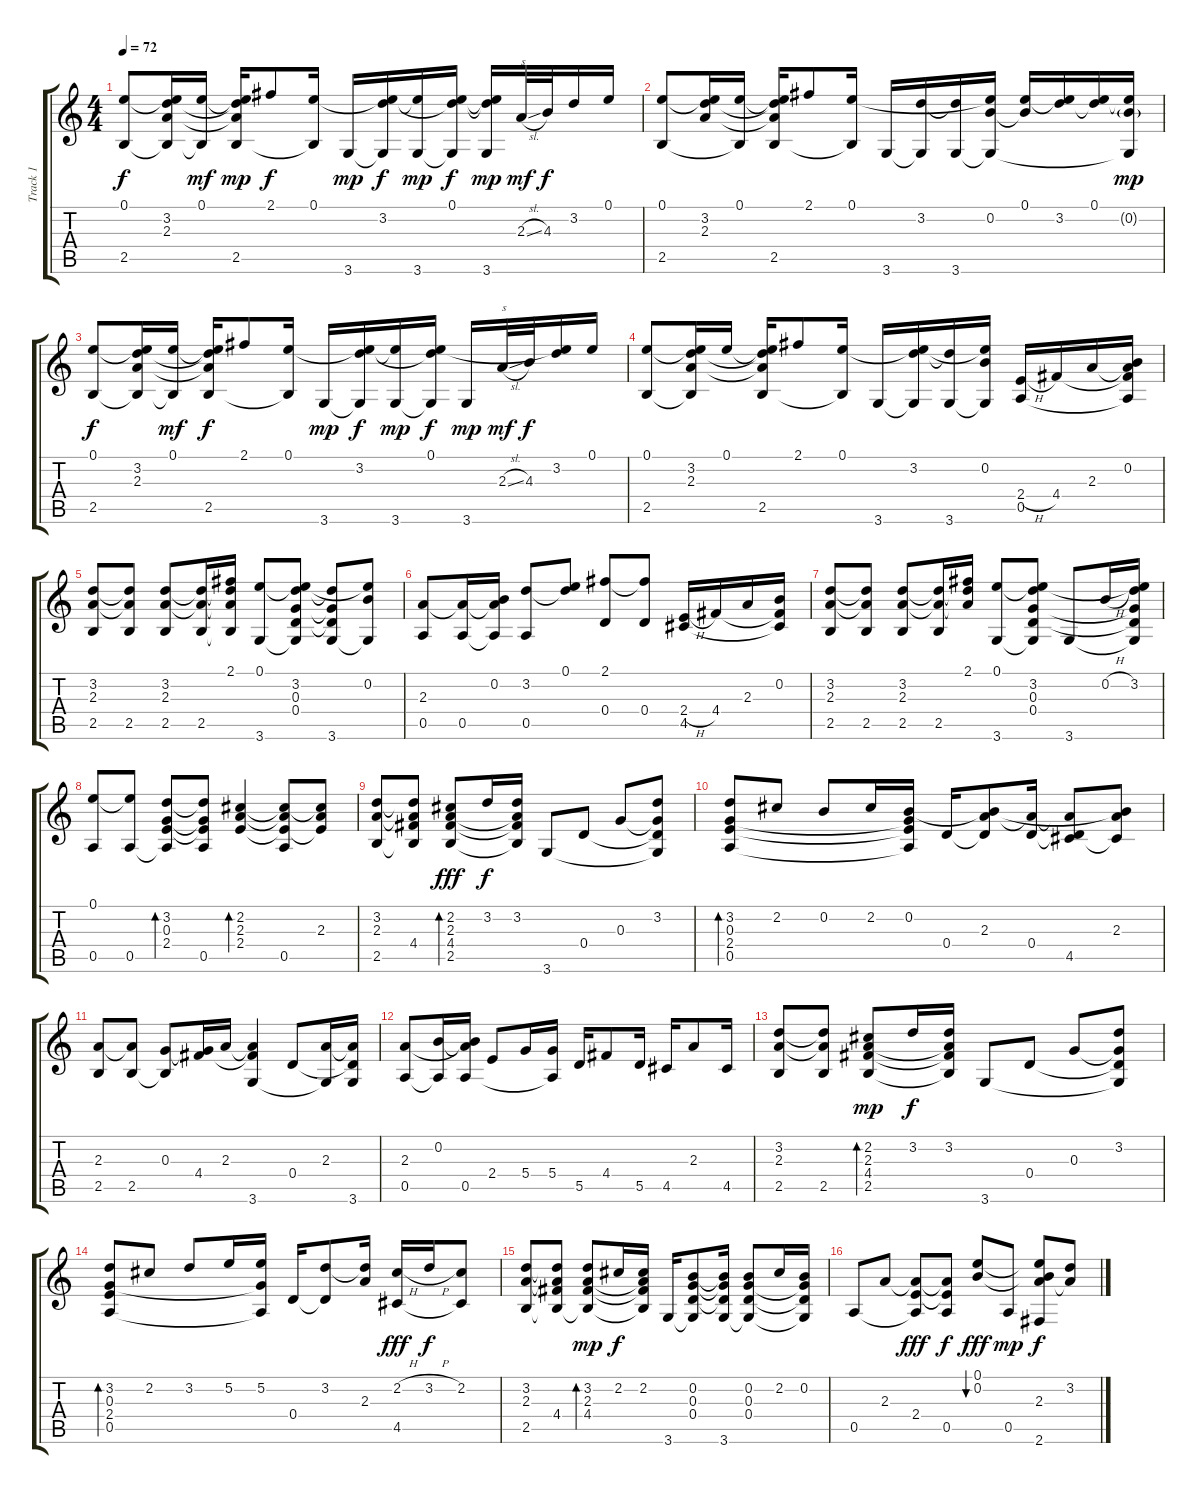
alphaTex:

\track ("Track 1" "Track 1") {instrument acousticguitarsteel}
\staff {score tabs}
\tuning (E4 B3 G3 D3 A2 E2) {hide}
\ts (4 4)
\tempo 72
\clef g2
\ks c
(0.1 2.5).8{dy f instrument acousticguitarsteel} (0.1{t} 3.2 2.3 2.5{t}).16 (0.1 2.5{t}).16{dy mf} (0.1{t} 3.2{t} 2.3{t} 2.5).16{dy mp} 2.1.8{dy f} (0.1 2.5{t}).16 3.6.16{dy mp} (0.1{t} 3.2 3.6{t}).16{dy f} (0.1{t} 3.6).16{dy mp} (0.1 3.2{t} 3.6{t}).16{dy f} (0.1{t} 3.2{t} 3.6).16{dy mp} 2.3{sl}.32{txt "s" dy mf} 4.3.32{dy f} 3.2.16 0.1.16 |
(0.1 2.5).8 (0.1{t} 3.2 2.3).16 (0.1 2.5{t}).16 (0.1{t} 3.2{t} 2.3{t} 2.5).16 2.1.8 (0.1 2.5{t}).16 3.6.16 (3.2 3.6{t}).16 (3.2{t} 3.6).16 (0.1{t} 0.2 3.6{t}).16 (0.1 0.2{t}).16 (0.1{t} 3.2).16 (0.1 3.2{t}).16 (0.1{t} 0.2{g} 3.6{t}).16{dy mp} |
(0.1 2.5).8{dy f} (0.1{t} 3.2 2.3 2.5{t}).16 (0.1 2.5{t}).16{dy mf} (0.1{t} 3.2{t} 2.3{t} 2.5).16{dy f} 2.1.8 (0.1 2.5{t}).16 3.6.16{dy mp} (0.1{t} 3.2 3.6{t}).16{dy f} (0.1{t} 3.6).16{dy mp} (0.1 3.2{t} 3.6{t}).16{dy f} 3.6.16{dy mp} 2.3{sl}.32{txt "s" dy mf} 4.3.32{dy f} (0.1{t} 3.2).16 0.1.16 |
(0.1 2.5).8 (0.1{t} 3.2 2.3 2.5{t}).16 0.1.16 (0.1{t} 3.2{t} 2.3{t} 2.5).16 2.1.8 (0.1 2.5{t}).16 3.6.16 (0.1{t} 3.2 3.6{t}).16 (3.2{t} 3.6).16 (0.1{t} 0.2 3.6{t}).16 (2.4{h} 0.5).16 4.4.16 2.3.16 (0.2 2.3{t} 4.4{t} 0.5{t}).16 |
(3.2 2.3 2.5).8 (3.2{t} 2.3{t} 2.5).8 (3.2 2.3 2.5).8 (3.2{t} 2.3{t} 2.5).16 (2.1 3.2{t} 2.3{t} 2.5{t}).16 (0.1 3.6).8 (0.1{t} 3.2 0.3 0.4 3.6{t}).8 (3.2{t} 0.3{t} 0.4{t} 3.6).8 (0.1{t} 0.2 3.6{t}).8 |
(2.3 0.5).8 (2.3{t} 0.5).16 (0.2 2.3{t} 0.5{t}).16 (3.2 0.5).8 (0.1 3.2{t}).8 (2.1 0.4).8 (2.1{t} 0.4).8 (2.4{h} 4.5).16 4.4.16 2.3.16 (0.2 4.4{t} 4.5{t}).16 |
(3.2 2.3 2.5).8 (3.2{t} 2.3{t} 2.5).8 (3.2 2.3 2.5).8 (3.2{t} 2.3{t} 2.5).16 (2.1 3.2{t} 2.3{t}).16 (0.1 3.6).8 (0.1{t} 3.2 0.3 0.4 3.6{t}).8 3.6.8 0.2{h}.16 (0.1{t} 3.2 0.3{t} 0.4{t} 3.6{t}).16 |
(0.1 0.5).8 (0.1{t} 0.5).8 (3.2 0.3 2.4 0.5{t}).8{bd 60} (3.2{t} 0.3{t} 2.4{t} 0.5).8 (2.2 2.3 2.4).4{bd 240} (2.2{t} 2.3{t} 2.4{t} 0.5).8 (2.2{t} 2.3 2.4{t}).8 |
(3.2 2.3 2.5).8 (3.2{t} 2.3{t} 4.4 2.5{t}).8 (2.2 2.3 4.4 2.5).8{bd 120 dy fff} 3.2.16{dy f} (3.2 2.3{t} 4.4{t} 2.5{t}).16 3.6.8 0.4.8 0.3.8 (3.2 0.3{t} 0.4{t} 3.6{t}).8 |
(3.2 0.3 2.4 0.5).8{bd 120} 2.2.8 0.2.8 2.2.16 (0.2 0.3{t} 2.4{t} 0.5{t}).16 0.4.16 (0.2{t} 2.3 0.4{t}).8 (2.3{t} 0.4).16 (2.3{t} 0.4{t} 4.5).8 (0.2{t} 2.3 4.5{t}).8 |
(2.3 2.5).8 (2.3{t} 2.5).8 (0.3 2.5{t}).8 (0.3{t} 4.4).16 2.3.16 (2.3{t} 4.4{t} 3.6).4 0.4.8 (2.3 3.6{t}).16 (2.3{t} 0.4{t} 3.6).16 |
(2.3 0.5).8 (0.2 0.5{t}).16 (0.2{t} 2.3{t} 0.5).16 2.4.8 5.4.16 (5.4 0.5{t}).16 5.5.16 4.4.8 5.5.16 4.5.16 2.3.8 4.5.16 |
(3.2 2.3 2.5).8 (3.2{t} 2.3{t} 2.5).8 (2.2 2.3 4.4 2.5).8{bd 120 dy mp} 3.2.16{dy f} (3.2 2.3{t} 4.4{t} 2.5{t}).16 3.6.8 0.4.8 0.3.8 (3.2 0.3{t} 0.4{t} 3.6{t}).8 |
(3.2 0.3 2.4 0.5).8{bd 120} 2.2.8 3.2.8 5.2.16 (5.2 0.3{t} 0.5{t}).16 0.4.16 (3.2 0.4{t}).8 (3.2{t} 2.3).16 (2.2{h} 4.5).16{dy fff} 3.2{h}.16{dy f} (2.2 4.5{t}).8 |
(3.2 2.3 2.5).8 (3.2{t} 2.3{t} 4.4 2.5{t}).8 (3.2 2.3 4.4 2.5{t}).8{bd 120 dy mp} 2.2.16{dy f} (2.2 2.3{t} 4.4{t} 2.5{t}).16 3.6.16 (0.2 0.3 0.4 3.6{t}).8 (0.2{t} 0.3{t} 0.4{t} 3.6).16 (0.2 0.3 0.4 3.6{t}).8 2.2.16 (0.2 0.3{t} 0.4{t} 3.6{t}).16 |
0.5.8 2.3.8 (2.3{t} 2.4 0.5{t}).8{dy fff} (2.3{t} 2.4{t} 0.5).8{dy f} (0.1 0.2).8{bu 480 dy fff} 0.5.8{dy mp} (0.1{t} 0.2{t} 2.3 2.6).8{dy f} (3.2 2.3{t}).8
